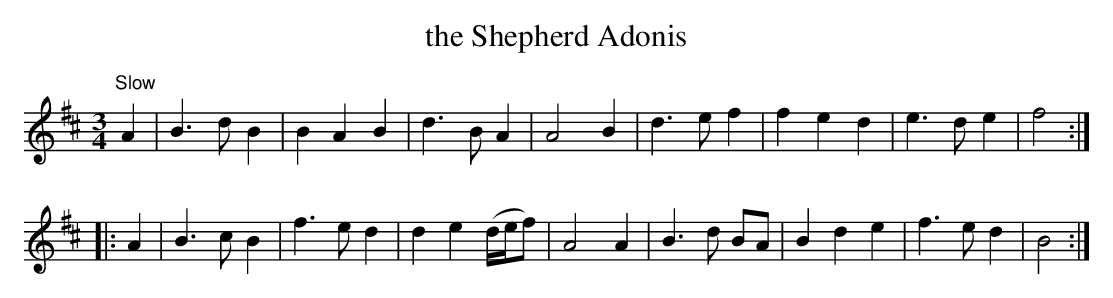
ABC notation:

X:1
T:the Shepherd Adonis
M:3/4
K:B minor
"Slow" A2|\
B3d B2| B2A2 B2| d3B A2| A4 B2| d3e f2| f2e2 d2| e3d e2| f4::
A2|\
B3c B2| f3e d2| d2e2 (d/e/f)| A4 A2| B3d BA| B2d2 e2| f3e d2| B4:|
